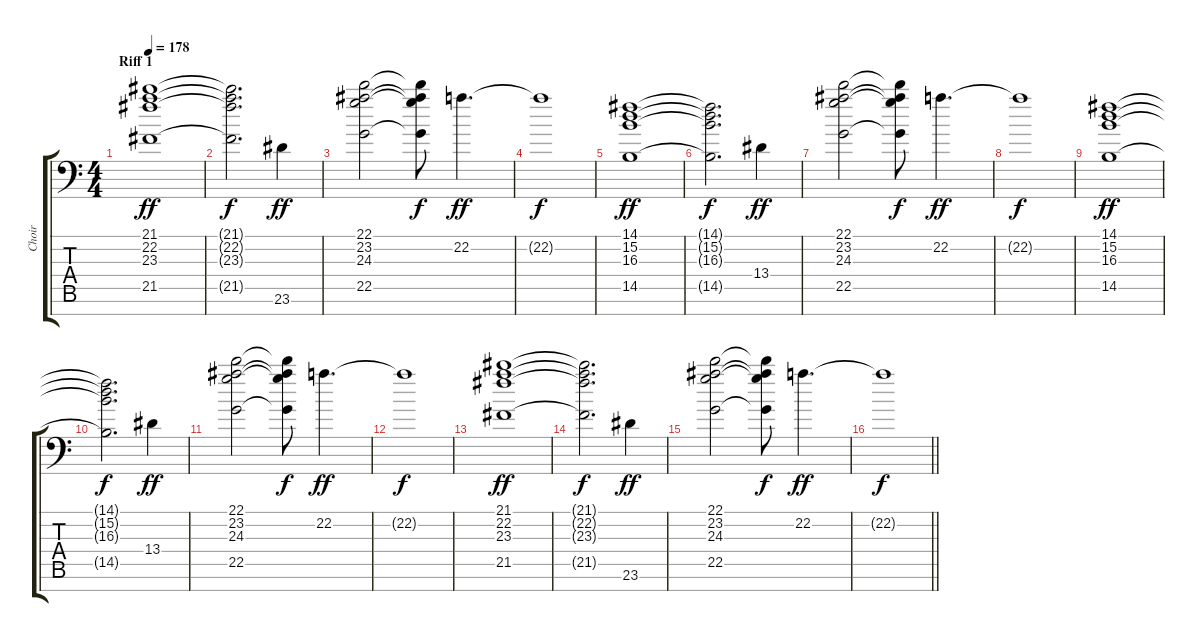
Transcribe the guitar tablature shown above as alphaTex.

\track ("Choir" "Choir") {instrument choiraahs}
\staff {score tabs}
\tuning (E4 B3 G3 D3 A2 E2 C-1) {hide}
\ts (4 4)
\section ("" "Riff 1")
\tempo 178
\clef f4
\ks c
(21.1 22.2 23.3 21.5).1{dy ff} |
(21.1{t} 22.2{t} 23.3{t} 21.5{t}).2{d dy f} 23.6.4{dy ff} |
(22.1 23.2 24.3 22.5).2 (22.1{t} 23.2{t} 24.3{t} 22.5{t}).8{dy f} 22.2.4{d dy ff} |
22.2{t}.1{dy f} |
(14.1 15.2 16.3 14.5).1{dy ff} |
(14.1{t} 15.2{t} 16.3{t} 14.5{t}).2{d dy f} 13.4.4{dy ff} |
(22.1 23.2 24.3 22.5).2 (22.1{t} 23.2{t} 24.3{t} 22.5{t}).8{dy f} 22.2.4{d dy ff} |
22.2{t}.1{dy f} |
(14.1 15.2 16.3 14.5).1{dy ff} |
(14.1{t} 15.2{t} 16.3{t} 14.5{t}).2{d dy f} 13.4.4{dy ff} |
(22.1 23.2 24.3 22.5).2 (22.1{t} 23.2{t} 24.3{t} 22.5{t}).8{dy f} 22.2.4{d dy ff} |
22.2{t}.1{dy f} |
(21.1 22.2 23.3 21.5).1{dy ff} |
(21.1{t} 22.2{t} 23.3{t} 21.5{t}).2{d dy f} 23.6.4{dy ff} |
(22.1 23.2 24.3 22.5).2 (22.1{t} 23.2{t} 24.3{t} 22.5{t}).8{dy f} 22.2.4{d dy ff} |
\barLineRight lightlight
22.2{t}.1{dy f}
